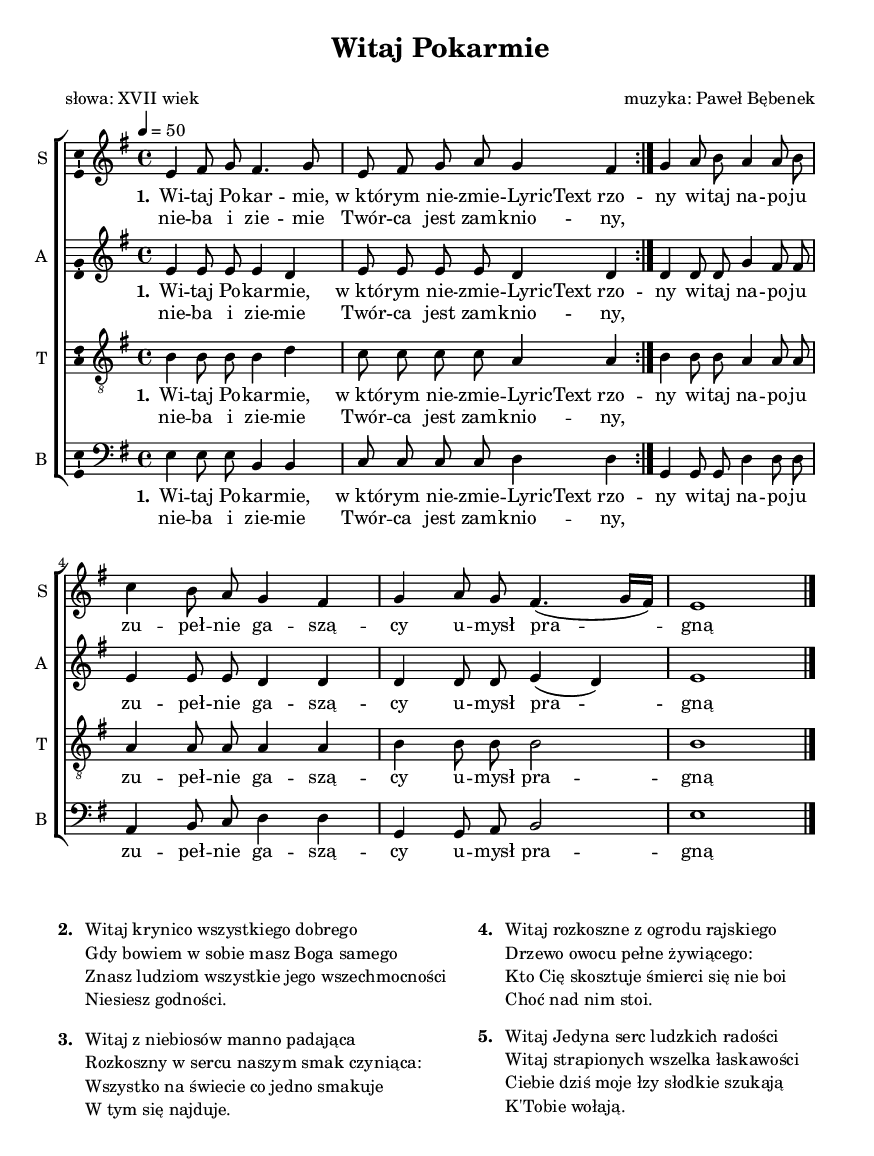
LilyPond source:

%{TODO:
  W kilku miejscach jest akord sus4,
  który rozwiązuje się na zwykły z tercją.
  Zapisywać to czy nie robić bałaganu?
  A może w ogóle nie zapisywać do tego akordów?
  Posłuchać samemu.
%}

\version "2.17.3"
#(set-global-staff-size 15)
#(set-default-paper-size "a5")

\paper {
  indent = 0 \mm
  left-margin = 11 \mm
  right-margin = 10 \mm
  system-system-spacing #'basic-distance = 17
  top-markup-spacing #'basic-distance = 5
}

\header	{
  title = \markup \column { "Witaj Pokarmie" \null }
  % śpiewnik Jagodyński, strona 106
  % (http://www.dbc.wroc.pl/dlibra/publication?id=10057&tab=3)
  poet = "słowa: XVII wiek"
  composer = "muzyka: Paweł Bębenek"
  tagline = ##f
}
%--------------------------------MELODIA
melodiaSopranu = \relative f' {
  \autoBeamOff
  \key e \minor
  \time 4/4
  \tempo 4=50
  \repeat volta 2 {
    e4 fis8 g8 fis4. g8 |
    e8 fis8 g8 a8 g4 fis4 |
  }
  % 5
  g4 a8 b8 a4a8 b8 |
  c4 b8 a8 g4 fis4 |
  g4 a8 g8 fis4.( g16[ fis16]) |
  e1
  \bar "|."
}
melodiaAltu = \relative f' {
  \autoBeamOff
  \key e \minor
  \time 4/4
  \tempo 4=50
  \repeat volta 2 {
    e4 e8 e8 e4 d |
    e8 e8 e8 e8 d4 d4 |
  }
  % 5
  d4 d8 d8 g4 fis8 fis8 |
  e4 e8 e8 d4 d4 |
  d4 d8 d8 e4( d4) |
  e1
  \bar "|."
}
melodiaTenorow = \relative f {
  \autoBeamOff
  \key e \minor
  \time 4/4
  \tempo 4=50
  \repeat volta 2 {
    b4 b8 b b4 d |
    c8 c8 c8 c8 a4 a4 |
  }
  % 5
  b4 b8 b8 a4 a8 a8 |
  a4 a8 a8 a4 a4 |
  b4 b8 b8 b2 |
  b1
  \bar "|."
}
melodiaBasow = \relative f {
  \autoBeamOff
  \key e \minor
  \time 4/4
  \tempo 4=50
  \repeat volta 2 {
    e4 e8 e8 b4 b4 |
    c8 c8 c8 c8 d4 d4 |
  }
  % 5
  g,4 g8 g8 d'4 d8 d8 |
  a4 b8 c8 d4 d4 |
  g,4 g8 a8 b2 |
  e1
  \bar "|."
}
akordy = \chordmode {
  \repeat volta 2 {
    e2:m b:m c d
  }
  g2 d a:m d
  g2 b:m e1:m
}

%--------------------------------SŁOWA
tekst = \lyricmode {
  \set stanza = "1."
  Wi -- taj Po -- kar --
  \tweak #'X-offset #-1.5 mie, |
  \tweak #'X-offset #-3 w_któ -- rym nie -- zmie --
  \tweak #'X-offset #-0.7 LyricText
  rzo -- ny |
  wi -- taj na -- po -- ju zu -- |
  peł -- nie ga -- szą -- cy |
  u -- mysł pra -- gną -- | cy.
}
drugiWers = \lyricmode {
  nie -- ba i zie -- mie |
  Twór -- ca jest zam -- knio --
  \tweak #'X-offset #-0.75 ny, |
}

tekstSopranu = \tekst
tekstAltu = \tekst
tekstTenorow = \tekst
tekstBasow = \tekst

zwrotkaII = \markup \column {
  "Witaj krynico wszystkiego dobrego"
  "Gdy bowiem w sobie masz Boga samego"
  "Znasz ludziom wszystkie jego wszechmocności"
  "Niesiesz godności."
}
zwrotkaIII = \markup \column {
  "Witaj z niebiosów manno padająca"
  "Rozkoszny w sercu naszym smak czyniąca:"
  "Wszystko na świecie co jedno smakuje"
  "W tym się najduje."
}
zwrotkaIV = \markup \column {
  "Witaj rozkoszne z ogrodu rajskiego"
  "Drzewo owocu pełne żywiącego:"
  "Kto Cię skosztuje śmierci się nie boi"
  "Choć nad nim stoi."
}
zwrotkaV = \markup \column {
  "Witaj Jedyna serc ludzkich radości"
  "Witaj strapionych wszelka łaskawości"
  "Ciebie dziś moje łzy słodkie szukają"
  "K'Tobie wołają."
}


%--------------------------------CAŁOŚĆ

\score {
  \new ChoirStaff <<
    % \new ChordNames { \germanChords \akordy }
    \new Staff = sopran {
      \clef treble
      \set Staff.instrumentName = "S "
      \set Staff.shortInstrumentName = "S "
      \new Voice = sopran {
        \set Voice.midiInstrument = "clarinet"
        \dynamicUp
        \tupletUp
        \melodiaSopranu
      }
    }
    \new Lyrics \lyricsto sopran \tekstSopranu
    \new Lyrics \lyricsto sopran \drugiWers

    \new Staff = alt {
      \clef treble
      \set Staff.instrumentName = "A "
      \set Staff.shortInstrumentName = "A "
      \new Voice = alt {
        \set Voice.midiInstrument = "english horn"
        \dynamicUp
        \tupletUp
        \melodiaAltu
      }
    }
    \new Lyrics \lyricsto alt \tekstAltu
    \new Lyrics \lyricsto alt \drugiWers

    \new Staff = tenor {
      \clef "treble_8"
      \set Staff.instrumentName = "T "
      \set Staff.shortInstrumentName = "T "
      \new Voice = tenor {
        \set Voice.midiInstrument = "english horn"
        \dynamicUp
        \tupletUp
        \melodiaTenorow
      }
    }
    \new Lyrics \lyricsto tenor \tekstTenorow
    \new Lyrics \lyricsto tenor \drugiWers

    \new Staff = bas {
      \clef bass
      \set Staff.instrumentName = "B "
      \set Staff.shortInstrumentName = "B "
      \new Voice = bas {
        \set Voice.midiInstrument = "clarinet"
        \dynamicUp
        \tupletUp
        \melodiaBasow
      }
    }
    \new Lyrics \lyricsto bas \tekstBasow
    \new Lyrics \lyricsto bas \drugiWers
  >>

  \layout {
    \compressFullBarRests
    \override NoteHead #'style = #'altdefault
    \context {
      \Staff
      \consists "Ambitus_engraver"
    }
    \context {
      \Lyrics
      \override LyricSpace #'minimum-distance = #0.7
      \override VerticalAxisGroup
      #'nonstaff-relatedstaff-spacing #'basic-distance = #5
      %\override VerticalAxisGroup
      %#'nonstaff-unrelatedstaff-spacing #'padding = #0.9
    }
  }
}

poziomyOdstepI = \markup \hspace #1
pionowyOdstepI = \markup \vspace #1

\markup {
  \vspace #3 % żeby nie zlewało się z nutami
  \fill-line {
    {
      \null

      \column {
        \line {
          \bold
          "2."
          \poziomyOdstepI
          \zwrotkaII
        }
        \pionowyOdstepI
        \line {
          \bold
          "3."
          \poziomyOdstepI
          \zwrotkaIII
        }
        \pionowyOdstepI
      }

      \null

      \column {
        \line {
          \bold
          "4."
          \poziomyOdstepI
          \zwrotkaIV
        }
        \pionowyOdstepI
        \line {
          \bold
          "5."
          \poziomyOdstepI
          \zwrotkaV
        }
        \pionowyOdstepI
      }

      \null
    }
  }
}